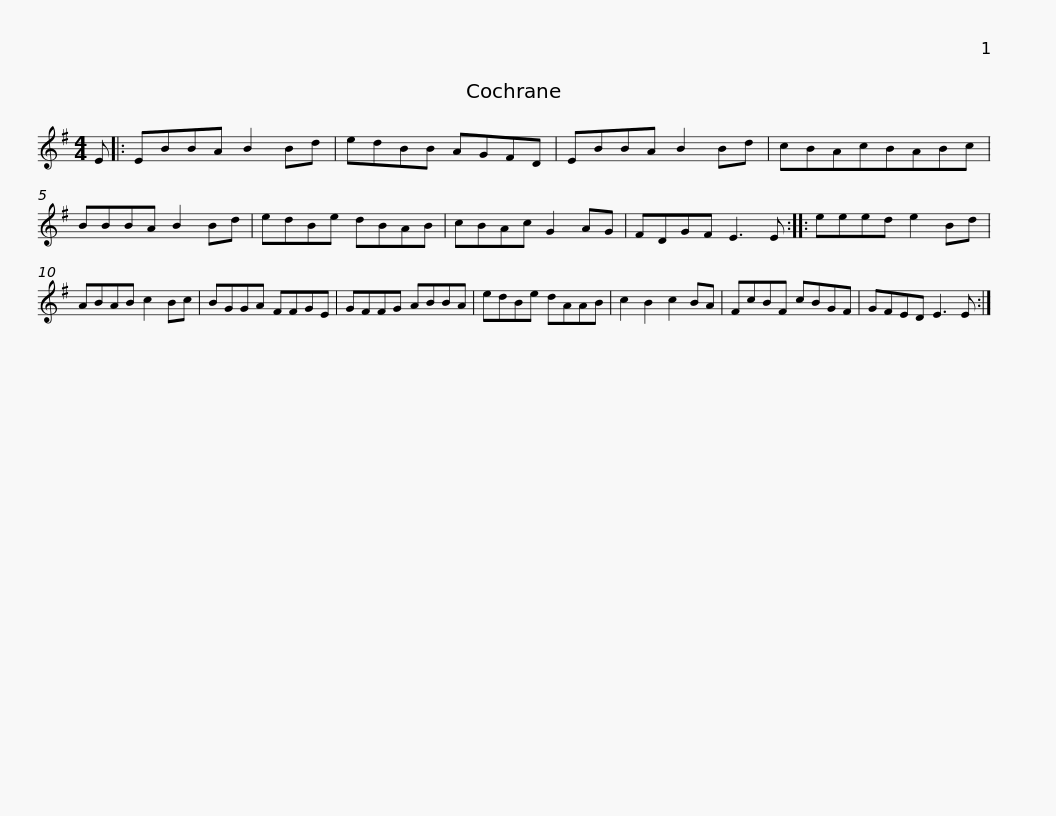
X:1
L:1/8
M:4/4
I:linebreak $
K:Emin
V:1 treble
V:1
 E |: EBBA B2 Bd | edBB AGFD | EBBA B2 Bd | cBAcBABc | %5
 BBBA B2 Bd |$ edBe dBAB | cBAc G2 AG | FDGF E3 E :: eeed e2 Bd | %10
 ABAB c2 Bc | BGGA FFGE |$ GFFG ABBA | edBe dAAB | c2 B2 c2 BA | %15
 FcBF cBGF | GFED E3 E :| %17
